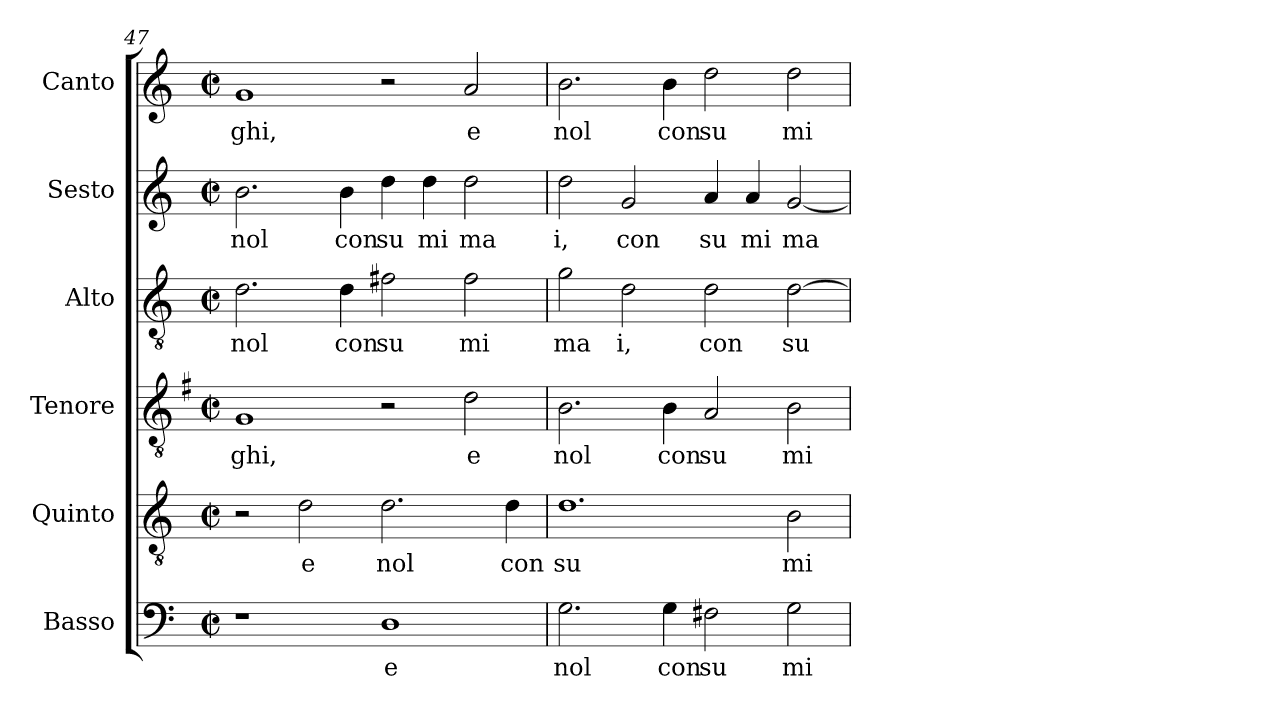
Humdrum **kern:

**kern	**text	**kern	**text	**kern	**text	**kern	**text	**kern	**text	**kern	**text
*part6	*part6	*part5	*part5	*part4	*part4	*part3	*part3	*part2	*part2	*part1	*part1
*staff6	*staff6	*staff5	*staff5	*staff4	*staff4	*staff3	*staff3	*staff2	*staff2	*staff1	*staff1
*I"Basso	*	*I"Quinto	*	*I"Tenore	*	*I"Alto	*	*I"Sesto	*	*I"Canto	*
*clefF4	*	*clefGv2	*	*clefGv2	*	*clefGv2	*	*clefG2	*	*clefG2	*
*	*	*	*	*ITrd-3c-5	*	*	*	*	*	*	*
*k[]	*	*k[]	*	*k[]	*	*k[]	*	*k[]	*	*k[]	*
*C:	*	*C:	*	*C:	*	*C:	*	*C:	*	*C:	*
*M2/2	*	*M2/2	*	*M2/2	*	*M2/2	*	*M2/2	*	*M2/2	*
*met(c|)	*	*met(c|)	*	*met(c|)	*	*met(c|)	*	*met(c|)	*	*met(c|)	*
=47	=47	=47	=47	=47	=47	=47	=47	=47	=47	=47	=47
!	!	!	!	!	!LO:LY:b:cj	!	!LO:LY:b:cj	!	!LO:LY:b:cj	!	!LO:LY:b:cj
1r	.	2r	.	1c	ghi,	2.d\	nol	2.b\	nol	1g	ghi,
!	!	!	!LO:LY:b:cj	!	!	!	!	!	!	!	!
.	.	2d\	e	.	.	.	.	.	.	.	.
!	!	!	!	!	!	!	!LO:LY:b:cj	!	!LO:LY:b:cj	!	!
.	.	.	.	.	.	4d\	con	4b\	con	.	.
!	!LO:LY:b:cj	!	!LO:LY:b:cj	!	!	!	!LO:LY:b:cj	!	!LO:LY:b:cj	!	!
1D	e	2.d\	nol	2r	.	2f#X\	su	4dd\	su	2r	.
!	!	!	!	!	!	!	!	!	!LO:LY:b:cj	!	!
.	.	.	.	.	.	.	.	4dd\	mi	.	.
!	!	!	!	!	!LO:LY:b:cj	!	!LO:LY:b:cj	!	!LO:LY:b:cj	!	!LO:LY:b:cj
.	.	.	.	2g\	e	2f#\	mi	2dd\	ma	2a/	e
!	!	!	!LO:LY:b:cj	!	!	!	!	!	!	!	!
.	.	4d\	con	.	.	.	.	.	.	.	.
=48	=48	=48	=48	=48	=48	=48	=48	=48	=48	=48	=48
!	!LO:LY:b:cj	!	!LO:LY:b:cj	!	!LO:LY:b:cj	!	!LO:LY:b:cj	!	!LO:LY:b:cj	!	!LO:LY:b:cj
2.G\	nol	1.d	su	2.e\	nol	2g\	ma	2dd\	i,	2.b\	nol
!	!	!	!	!	!	!	!LO:LY:b:cj	!	!LO:LY:b:cj	!	!
.	.	.	.	.	.	2d\	i,	2g/	con	.	.
!	!LO:LY:b:cj	!	!	!	!LO:LY:b:cj	!	!	!	!	!	!LO:LY:b:cj
4G\	con	.	.	4e\	con	.	.	.	.	4b\	con
!	!LO:LY:b:cj	!	!	!	!LO:LY:b:cj	!	!LO:LY:b:cj	!	!LO:LY:b:cj	!	!LO:LY:b:cj
2F#X\	su	.	.	2d/	su	2d\	con	4a/	su	2dd\	su
!	!	!	!	!	!	!	!	!	!LO:LY:b:cj	!	!
.	.	.	.	.	.	.	.	4a/	mi	.	.
!	!LO:LY:b:cj	!	!LO:LY:b:cj	!	!LO:LY:b:cj	!	!LO:LY:b:cj	!	!LO:LY:b:cj	!	!LO:LY:b:cj
2G\	mi	2B\	mi	2e\	mi	[>2d\	su	[<2g/	ma	2dd\	mi
=	=	=	=	=	=	=	=	=	=	=	=
*-	*-	*-	*-	*-	*-	*-	*-	*-	*-	*-	*-
